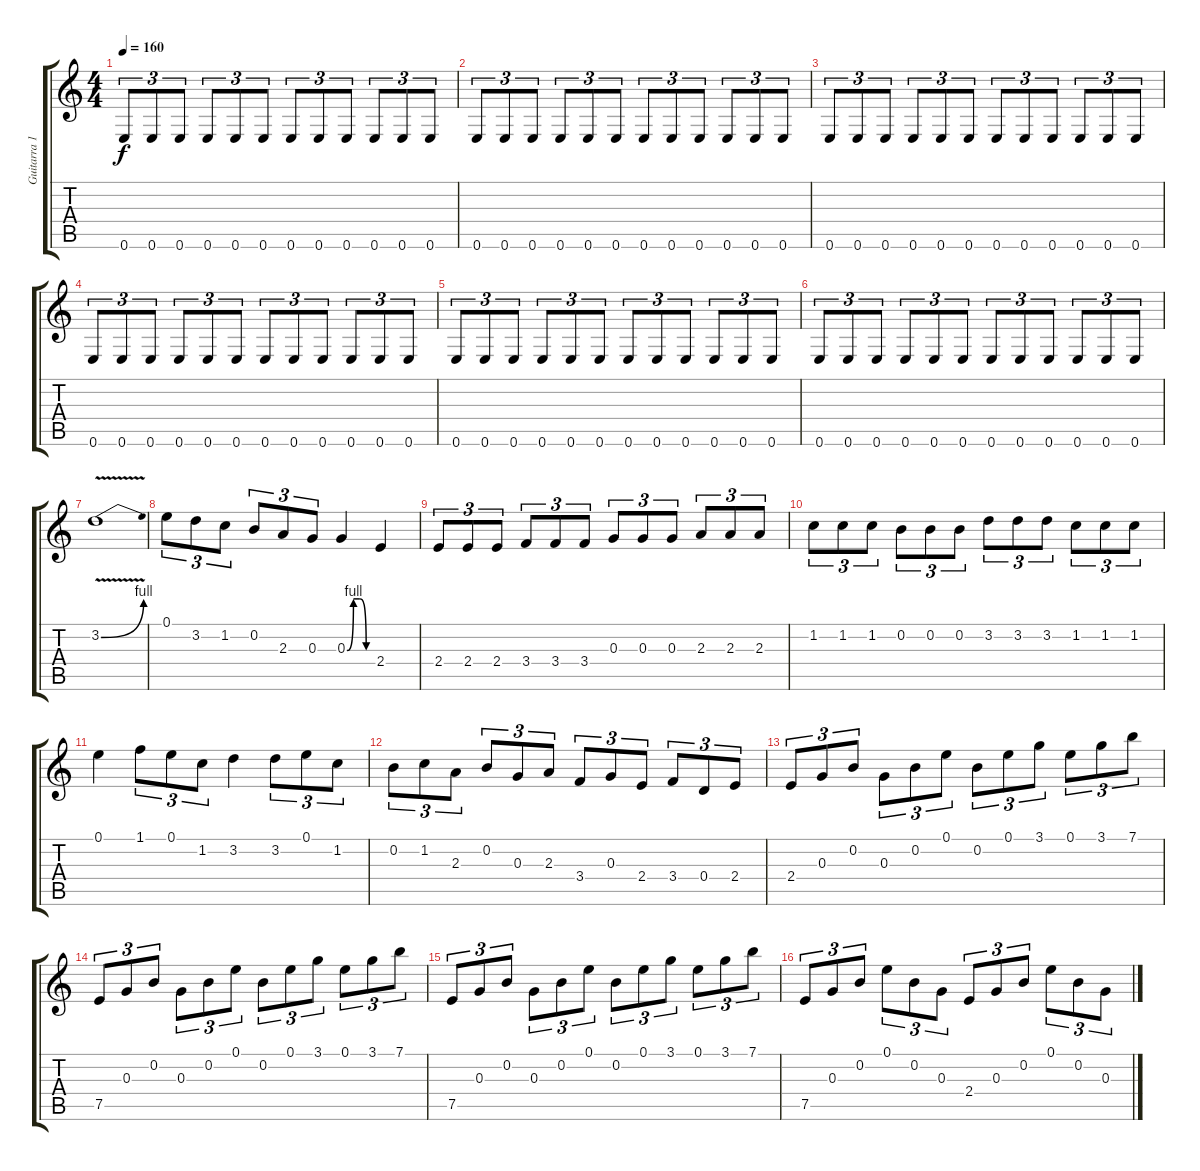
\track ("Guitarra 1" "Guitarra 1") {instrument distortionguitar}
\staff {score tabs}
\tuning (E4 B3 G3 D3 A2 E2) {hide}
\ts (4 4)
\tempo 160
\clef g2
\ks c
0.6.8{tu (3 2) dy f} 0.6.8{tu (3 2)} 0.6.8{tu (3 2)} 0.6.8{tu (3 2)} 0.6.8{tu (3 2)} 0.6.8{tu (3 2)} 0.6.8{tu (3 2)} 0.6.8{tu (3 2)} 0.6.8{tu (3 2)} 0.6.8{tu (3 2)} 0.6.8{tu (3 2)} 0.6.8{tu (3 2)} |
0.6.8{tu (3 2)} 0.6.8{tu (3 2)} 0.6.8{tu (3 2)} 0.6.8{tu (3 2)} 0.6.8{tu (3 2)} 0.6.8{tu (3 2)} 0.6.8{tu (3 2)} 0.6.8{tu (3 2)} 0.6.8{tu (3 2)} 0.6.8{tu (3 2)} 0.6.8{tu (3 2)} 0.6.8{tu (3 2)} |
0.6.8{tu (3 2)} 0.6.8{tu (3 2)} 0.6.8{tu (3 2)} 0.6.8{tu (3 2)} 0.6.8{tu (3 2)} 0.6.8{tu (3 2)} 0.6.8{tu (3 2)} 0.6.8{tu (3 2)} 0.6.8{tu (3 2)} 0.6.8{tu (3 2)} 0.6.8{tu (3 2)} 0.6.8{tu (3 2)} |
0.6.8{tu (3 2)} 0.6.8{tu (3 2)} 0.6.8{tu (3 2)} 0.6.8{tu (3 2)} 0.6.8{tu (3 2)} 0.6.8{tu (3 2)} 0.6.8{tu (3 2)} 0.6.8{tu (3 2)} 0.6.8{tu (3 2)} 0.6.8{tu (3 2)} 0.6.8{tu (3 2)} 0.6.8{tu (3 2)} |
0.6.8{tu (3 2)} 0.6.8{tu (3 2)} 0.6.8{tu (3 2)} 0.6.8{tu (3 2)} 0.6.8{tu (3 2)} 0.6.8{tu (3 2)} 0.6.8{tu (3 2)} 0.6.8{tu (3 2)} 0.6.8{tu (3 2)} 0.6.8{tu (3 2)} 0.6.8{tu (3 2)} 0.6.8{tu (3 2)} |
0.6.8{tu (3 2)} 0.6.8{tu (3 2)} 0.6.8{tu (3 2)} 0.6.8{tu (3 2)} 0.6.8{tu (3 2)} 0.6.8{tu (3 2)} 0.6.8{tu (3 2)} 0.6.8{tu (3 2)} 0.6.8{tu (3 2)} 0.6.8{tu (3 2)} 0.6.8{tu (3 2)} 0.6.8{tu (3 2)} |
3.2{be (bend 0 0 60 4) v}.1{balance 8} |
0.1.8{tu (3 2)} 3.2.8{tu (3 2)} 1.2.8{tu (3 2)} 0.2.8{tu (3 2)} 2.3.8{tu (3 2)} 0.3.8{tu (3 2)} 0.3{be (custom 0 0 15 4 30 4 45 0 60 0)}.4 2.4.4 |
2.4.8{tu (3 2)} 2.4.8{tu (3 2)} 2.4.8{tu (3 2)} 3.4.8{tu (3 2)} 3.4.8{tu (3 2)} 3.4.8{tu (3 2)} 0.3.8{tu (3 2)} 0.3.8{tu (3 2)} 0.3.8{tu (3 2)} 2.3.8{tu (3 2)} 2.3.8{tu (3 2)} 2.3.8{tu (3 2)} |
1.2.8{tu (3 2)} 1.2.8{tu (3 2)} 1.2.8{tu (3 2)} 0.2.8{tu (3 2)} 0.2.8{tu (3 2)} 0.2.8{tu (3 2)} 3.2.8{tu (3 2)} 3.2.8{tu (3 2)} 3.2.8{tu (3 2)} 1.2.8{tu (3 2)} 1.2.8{tu (3 2)} 1.2.8{tu (3 2)} |
0.1.4 1.1.8{tu (3 2)} 0.1.8{tu (3 2)} 1.2.8{tu (3 2)} 3.2.4 3.2.8{tu (3 2)} 0.1.8{tu (3 2)} 1.2.8{tu (3 2)} |
0.2.8{tu (3 2)} 1.2.8{tu (3 2)} 2.3.8{tu (3 2)} 0.2.8{tu (3 2)} 0.3.8{tu (3 2)} 2.3.8{tu (3 2)} 3.4.8{tu (3 2)} 0.3.8{tu (3 2)} 2.4.8{tu (3 2)} 3.4.8{tu (3 2)} 0.4.8{tu (3 2)} 2.4.8{tu (3 2)} |
2.4.8{tu (3 2)} 0.3.8{tu (3 2)} 0.2.8{tu (3 2)} 0.3.8{tu (3 2)} 0.2.8{tu (3 2)} 0.1.8{tu (3 2)} 0.2.8{tu (3 2)} 0.1.8{tu (3 2)} 3.1.8{tu (3 2)} 0.1.8{tu (3 2)} 3.1.8{tu (3 2)} 7.1.8{tu (3 2)} |
7.5.8{tu (3 2)} 0.3.8{tu (3 2)} 0.2.8{tu (3 2)} 0.3.8{tu (3 2)} 0.2.8{tu (3 2)} 0.1.8{tu (3 2)} 0.2.8{tu (3 2)} 0.1.8{tu (3 2)} 3.1.8{tu (3 2)} 0.1.8{tu (3 2)} 3.1.8{tu (3 2)} 7.1.8{tu (3 2)} |
7.5.8{tu (3 2) balance 16} 0.3.8{tu (3 2)} 0.2.8{tu (3 2)} 0.3.8{tu (3 2)} 0.2.8{tu (3 2)} 0.1.8{tu (3 2)} 0.2.8{tu (3 2)} 0.1.8{tu (3 2)} 3.1.8{tu (3 2)} 0.1.8{tu (3 2)} 3.1.8{tu (3 2)} 7.1.8{tu (3 2)} |
7.5.8{tu (3 2)} 0.3.8{tu (3 2)} 0.2.8{tu (3 2)} 0.1.8{tu (3 2)} 0.2.8{tu (3 2)} 0.3.8{tu (3 2)} 2.4.8{tu (3 2)} 0.3.8{tu (3 2)} 0.2.8{tu (3 2)} 0.1.8{tu (3 2)} 0.2.8{tu (3 2)} 0.3.8{tu (3 2)}
